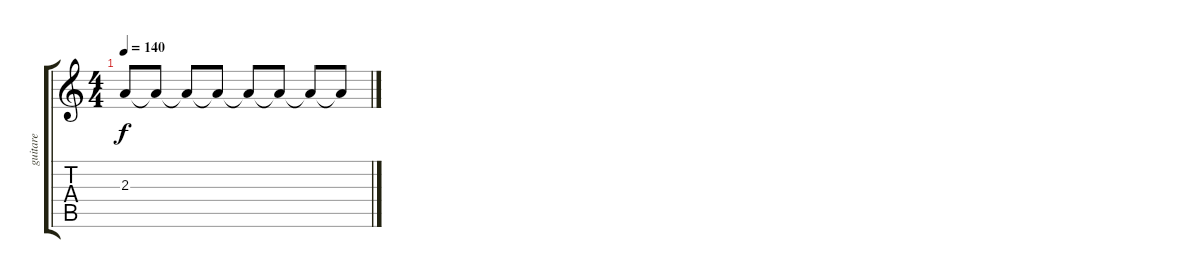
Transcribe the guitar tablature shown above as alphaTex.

\track ("guitare" "guitare") {instrument overdrivenguitar}
\staff {score tabs}
\tuning (E4 B3 G3 D3 A2 E2) {hide}
\ts (4 4)
\tempo 140
\clef g2
\ks c
2.3{t}.8{dy f volume 10} 2.3{t}.8{volume 7} 2.3{t}.8{volume 5} 2.3{t}.8{volume 3} 2.3{t}.8{volume 1} 2.3{t}.8{volume 0} 2.3{t}.8{volume 0} 2.3{t}.8{volume 0}
